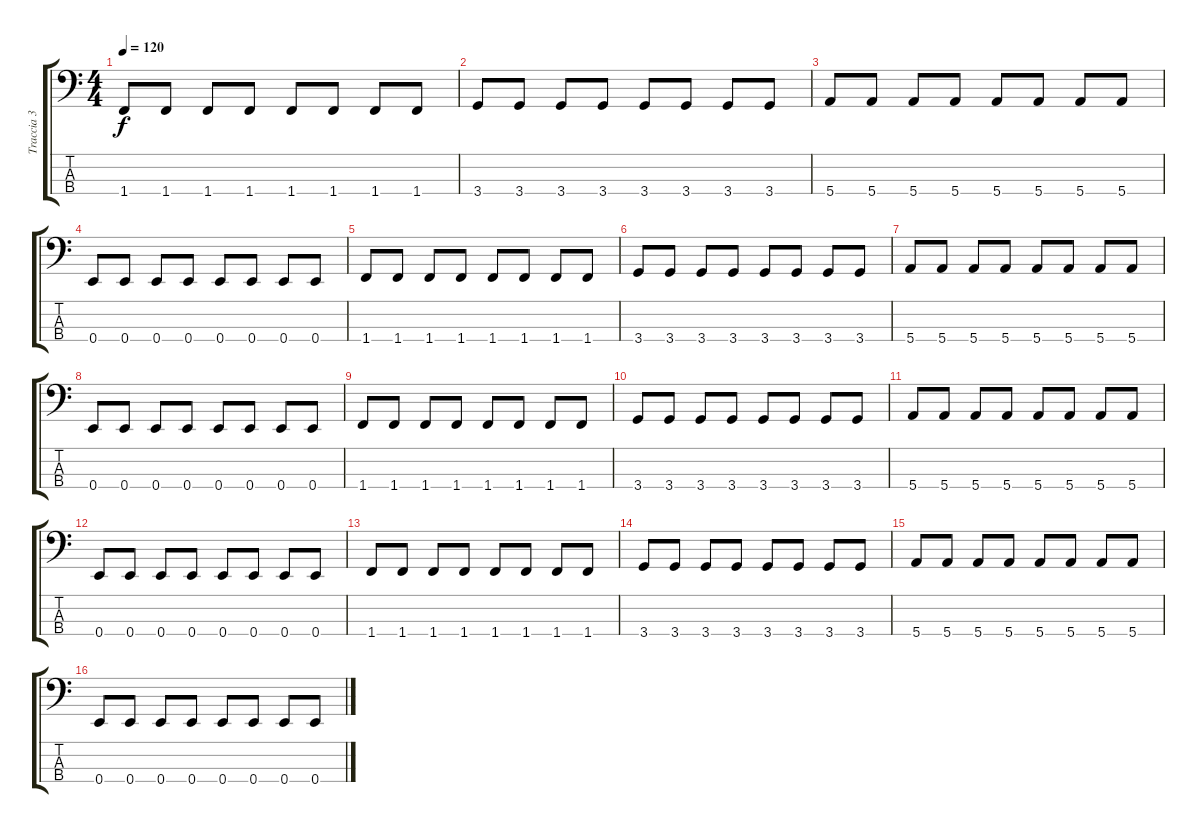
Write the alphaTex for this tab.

\track ("Traccia 3" "Traccia 3") {instrument electricbasspick}
\staff {score tabs}
\tuning (G2 D2 A1 E1) {hide}
\ts (4 4)
\tempo 120
\clef f4
\ks c
1.4.8{dy f} 1.4.8 1.4.8 1.4.8 1.4.8 1.4.8 1.4.8 1.4.8 |
3.4.8 3.4.8 3.4.8 3.4.8 3.4.8 3.4.8 3.4.8 3.4.8 |
5.4.8 5.4.8 5.4.8 5.4.8 5.4.8 5.4.8 5.4.8 5.4.8 |
0.4.8 0.4.8 0.4.8 0.4.8 0.4.8 0.4.8 0.4.8 0.4.8 |
1.4.8 1.4.8 1.4.8 1.4.8 1.4.8 1.4.8 1.4.8 1.4.8 |
3.4.8 3.4.8 3.4.8 3.4.8 3.4.8 3.4.8 3.4.8 3.4.8 |
5.4.8 5.4.8 5.4.8 5.4.8 5.4.8 5.4.8 5.4.8 5.4.8 |
0.4.8 0.4.8 0.4.8 0.4.8 0.4.8 0.4.8 0.4.8 0.4.8 |
1.4.8 1.4.8 1.4.8 1.4.8 1.4.8 1.4.8 1.4.8 1.4.8 |
3.4.8 3.4.8 3.4.8 3.4.8 3.4.8 3.4.8 3.4.8 3.4.8 |
5.4.8 5.4.8 5.4.8 5.4.8 5.4.8 5.4.8 5.4.8 5.4.8 |
0.4.8 0.4.8 0.4.8 0.4.8 0.4.8 0.4.8 0.4.8 0.4.8 |
1.4.8 1.4.8 1.4.8 1.4.8 1.4.8 1.4.8 1.4.8 1.4.8 |
3.4.8 3.4.8 3.4.8 3.4.8 3.4.8 3.4.8 3.4.8 3.4.8 |
5.4.8 5.4.8 5.4.8 5.4.8 5.4.8 5.4.8 5.4.8 5.4.8 |
0.4.8 0.4.8 0.4.8 0.4.8 0.4.8 0.4.8 0.4.8 0.4.8
